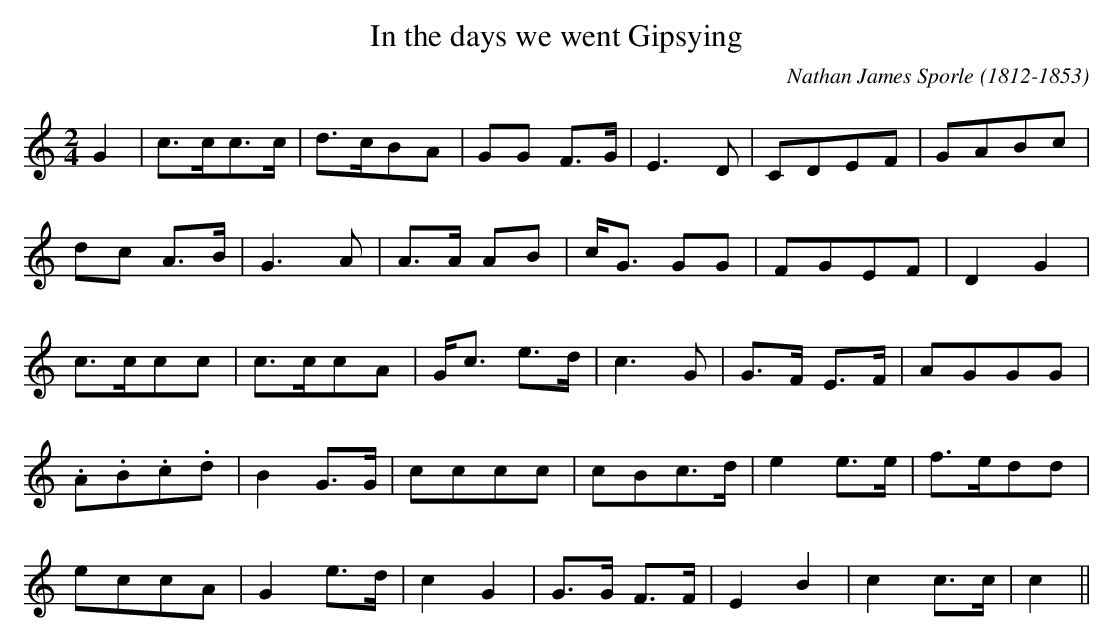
X:1
T:In the days we went Gipsying
C:Nathan James Sporle (1812-1853)
M:2/4
L:1/8
K:C
G2|c>cc>c|d>cBA|GG F>G|E3D|CDEF|GABc|
dc A>B|G3A|A>A AB|c<G GG|FGEF|D2G2|
c>ccc|c>ccA|G<c e>d|c3G|G>F E>F|AGGG|
.A.B.c.d|B2 G>G|cccc|cBc>d|e2 e>e|f>edd|
eccA|G2 e>d|c2G2|G>G F>F|E2B2|c2 c>c|c2||
